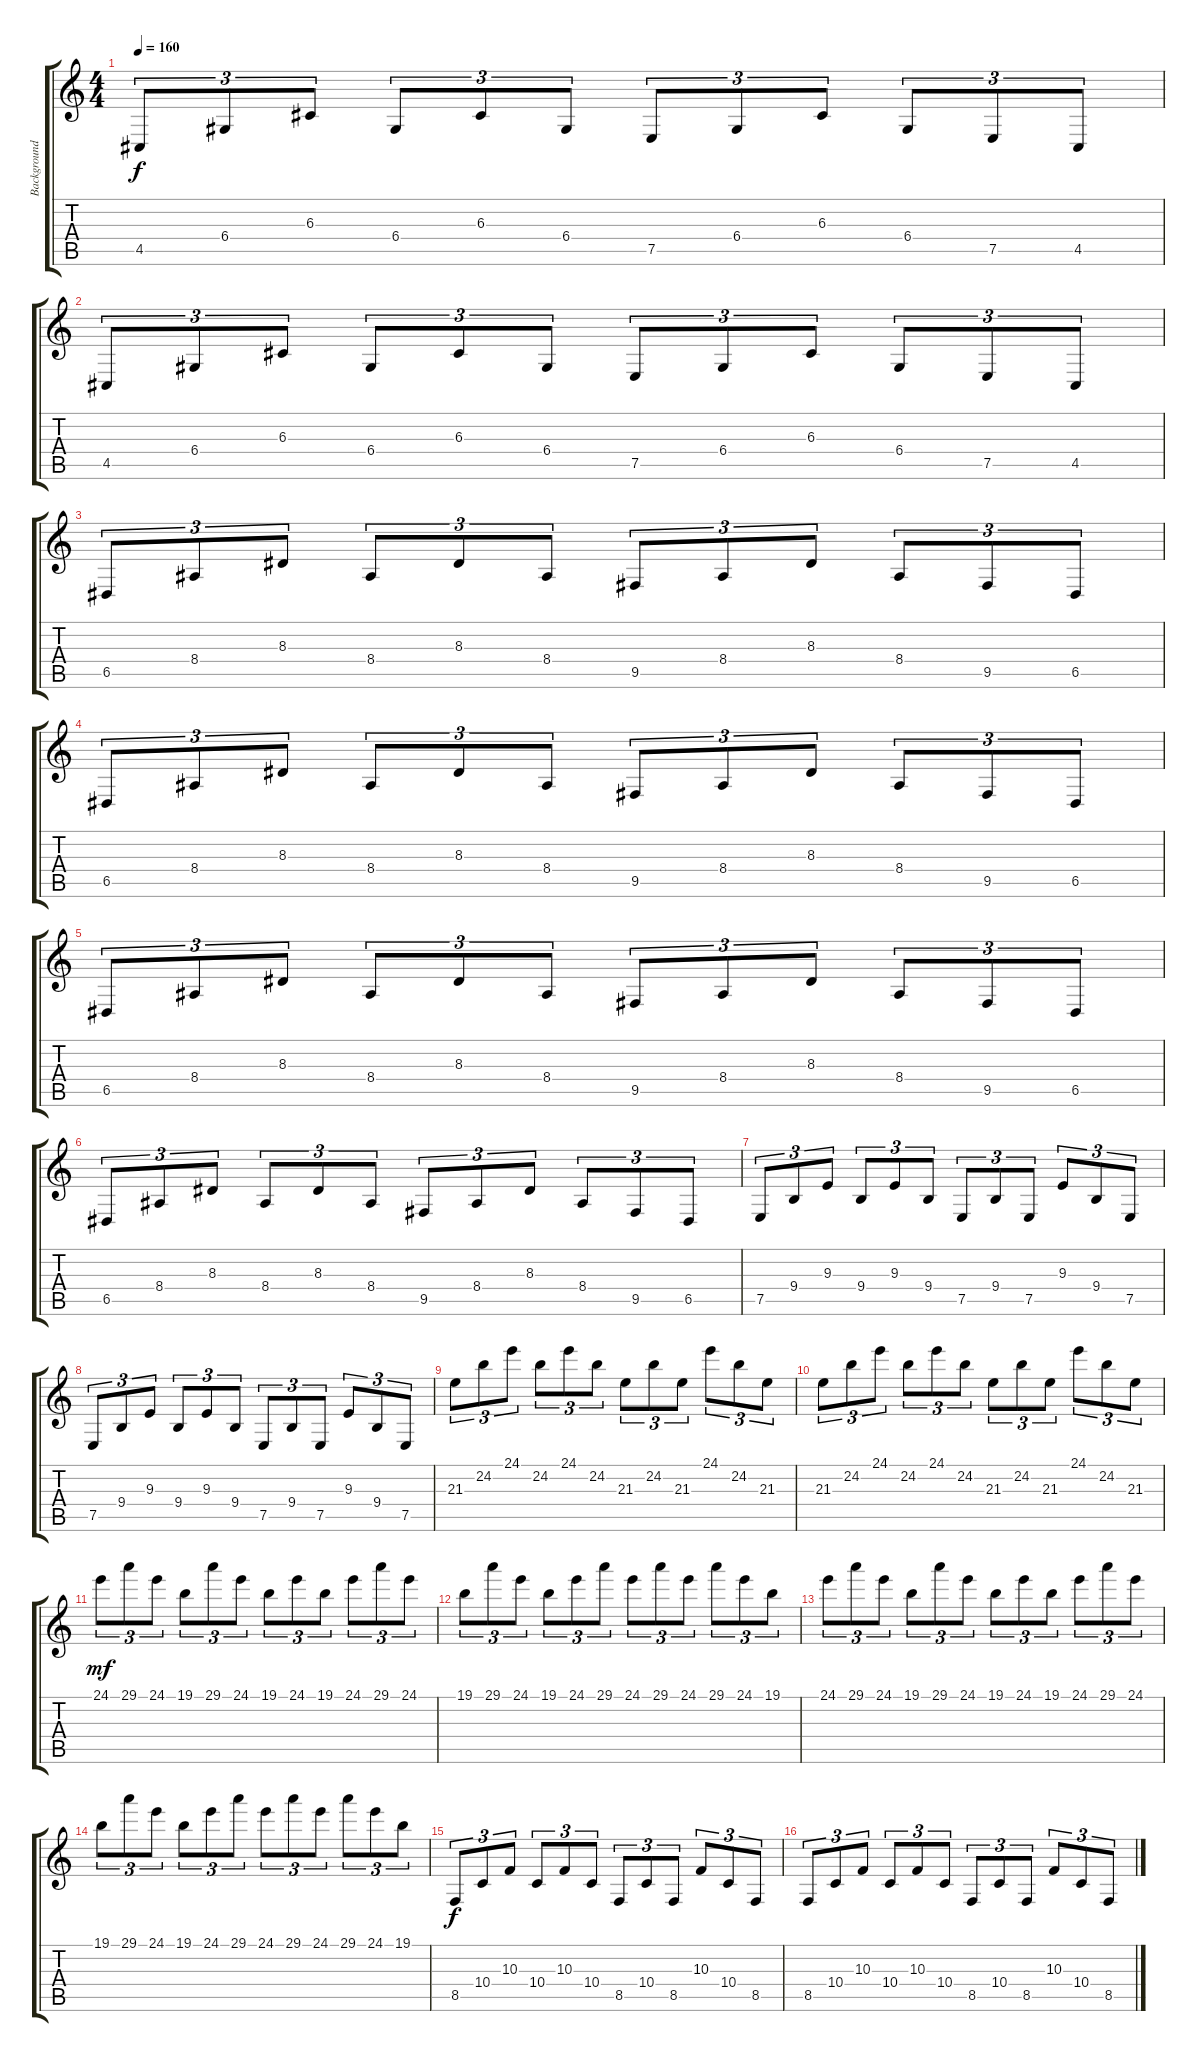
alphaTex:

\track ("Background Melody" "Background") {instrument lead2sawtooth}
\staff {score tabs}
\tuning (E4 B3 G3 D3 A2 E2) {hide}
\ts (4 4)
\tempo 160
\clef g2
\ks c
4.5.8{tu (3 2) dy f} 6.4.8{tu (3 2)} 6.3.8{tu (3 2)} 6.4.8{tu (3 2)} 6.3.8{tu (3 2)} 6.4.8{tu (3 2)} 7.5.8{tu (3 2)} 6.4.8{tu (3 2)} 6.3.8{tu (3 2)} 6.4.8{tu (3 2)} 7.5.8{tu (3 2)} 4.5.8{tu (3 2)} |
4.5.8{tu (3 2)} 6.4.8{tu (3 2)} 6.3.8{tu (3 2)} 6.4.8{tu (3 2)} 6.3.8{tu (3 2)} 6.4.8{tu (3 2)} 7.5.8{tu (3 2)} 6.4.8{tu (3 2)} 6.3.8{tu (3 2)} 6.4.8{tu (3 2)} 7.5.8{tu (3 2)} 4.5.8{tu (3 2)} |
6.5.8{tu (3 2)} 8.4.8{tu (3 2)} 8.3.8{tu (3 2)} 8.4.8{tu (3 2)} 8.3.8{tu (3 2)} 8.4.8{tu (3 2)} 9.5.8{tu (3 2)} 8.4.8{tu (3 2)} 8.3.8{tu (3 2)} 8.4.8{tu (3 2)} 9.5.8{tu (3 2)} 6.5.8{tu (3 2)} |
6.5.8{tu (3 2)} 8.4.8{tu (3 2)} 8.3.8{tu (3 2)} 8.4.8{tu (3 2)} 8.3.8{tu (3 2)} 8.4.8{tu (3 2)} 9.5.8{tu (3 2)} 8.4.8{tu (3 2)} 8.3.8{tu (3 2)} 8.4.8{tu (3 2)} 9.5.8{tu (3 2)} 6.5.8{tu (3 2)} |
6.5.8{tu (3 2)} 8.4.8{tu (3 2)} 8.3.8{tu (3 2)} 8.4.8{tu (3 2)} 8.3.8{tu (3 2)} 8.4.8{tu (3 2)} 9.5.8{tu (3 2)} 8.4.8{tu (3 2)} 8.3.8{tu (3 2)} 8.4.8{tu (3 2)} 9.5.8{tu (3 2)} 6.5.8{tu (3 2)} |
6.5.8{tu (3 2)} 8.4.8{tu (3 2)} 8.3.8{tu (3 2)} 8.4.8{tu (3 2)} 8.3.8{tu (3 2)} 8.4.8{tu (3 2)} 9.5.8{tu (3 2)} 8.4.8{tu (3 2)} 8.3.8{tu (3 2)} 8.4.8{tu (3 2)} 9.5.8{tu (3 2)} 6.5.8{tu (3 2)} |
7.5.8{tu (3 2)} 9.4.8{tu (3 2)} 9.3.8{tu (3 2)} 9.4.8{tu (3 2)} 9.3.8{tu (3 2)} 9.4.8{tu (3 2)} 7.5.8{tu (3 2)} 9.4.8{tu (3 2)} 7.5.8{tu (3 2)} 9.3.8{tu (3 2)} 9.4.8{tu (3 2)} 7.5.8{tu (3 2)} |
7.5.8{tu (3 2)} 9.4.8{tu (3 2)} 9.3.8{tu (3 2)} 9.4.8{tu (3 2)} 9.3.8{tu (3 2)} 9.4.8{tu (3 2)} 7.5.8{tu (3 2)} 9.4.8{tu (3 2)} 7.5.8{tu (3 2)} 9.3.8{tu (3 2)} 9.4.8{tu (3 2)} 7.5.8{tu (3 2)} |
21.3.8{tu (3 2)} 24.2.8{tu (3 2)} 24.1.8{tu (3 2)} 24.2.8{tu (3 2)} 24.1.8{tu (3 2)} 24.2.8{tu (3 2)} 21.3.8{tu (3 2)} 24.2.8{tu (3 2)} 21.3.8{tu (3 2)} 24.1.8{tu (3 2)} 24.2.8{tu (3 2)} 21.3.8{tu (3 2)} |
21.3.8{tu (3 2)} 24.2.8{tu (3 2)} 24.1.8{tu (3 2)} 24.2.8{tu (3 2)} 24.1.8{tu (3 2)} 24.2.8{tu (3 2)} 21.3.8{tu (3 2)} 24.2.8{tu (3 2)} 21.3.8{tu (3 2)} 24.1.8{tu (3 2)} 24.2.8{tu (3 2)} 21.3.8{tu (3 2)} |
24.1.8{tu (3 2) dy mf} 29.1.8{tu (3 2)} 24.1.8{tu (3 2)} 19.1.8{tu (3 2)} 29.1.8{tu (3 2)} 24.1.8{tu (3 2)} 19.1.8{tu (3 2)} 24.1.8{tu (3 2)} 19.1.8{tu (3 2)} 24.1.8{tu (3 2)} 29.1.8{tu (3 2)} 24.1.8{tu (3 2)} |
19.1.8{tu (3 2)} 29.1.8{tu (3 2)} 24.1.8{tu (3 2)} 19.1.8{tu (3 2)} 24.1.8{tu (3 2)} 29.1.8{tu (3 2)} 24.1.8{tu (3 2)} 29.1.8{tu (3 2)} 24.1.8{tu (3 2)} 29.1.8{tu (3 2)} 24.1.8{tu (3 2)} 19.1.8{tu (3 2)} |
24.1.8{tu (3 2)} 29.1.8{tu (3 2)} 24.1.8{tu (3 2)} 19.1.8{tu (3 2)} 29.1.8{tu (3 2)} 24.1.8{tu (3 2)} 19.1.8{tu (3 2)} 24.1.8{tu (3 2)} 19.1.8{tu (3 2)} 24.1.8{tu (3 2)} 29.1.8{tu (3 2)} 24.1.8{tu (3 2)} |
19.1.8{tu (3 2)} 29.1.8{tu (3 2)} 24.1.8{tu (3 2)} 19.1.8{tu (3 2)} 24.1.8{tu (3 2)} 29.1.8{tu (3 2)} 24.1.8{tu (3 2)} 29.1.8{tu (3 2)} 24.1.8{tu (3 2)} 29.1.8{tu (3 2)} 24.1.8{tu (3 2)} 19.1.8{tu (3 2)} |
8.5.8{tu (3 2) dy f} 10.4.8{tu (3 2)} 10.3.8{tu (3 2)} 10.4.8{tu (3 2)} 10.3.8{tu (3 2)} 10.4.8{tu (3 2)} 8.5.8{tu (3 2)} 10.4.8{tu (3 2)} 8.5.8{tu (3 2)} 10.3.8{tu (3 2)} 10.4.8{tu (3 2)} 8.5.8{tu (3 2)} |
8.5.8{tu (3 2)} 10.4.8{tu (3 2)} 10.3.8{tu (3 2)} 10.4.8{tu (3 2)} 10.3.8{tu (3 2)} 10.4.8{tu (3 2)} 8.5.8{tu (3 2)} 10.4.8{tu (3 2)} 8.5.8{tu (3 2)} 10.3.8{tu (3 2)} 10.4.8{tu (3 2)} 8.5.8{tu (3 2)}
